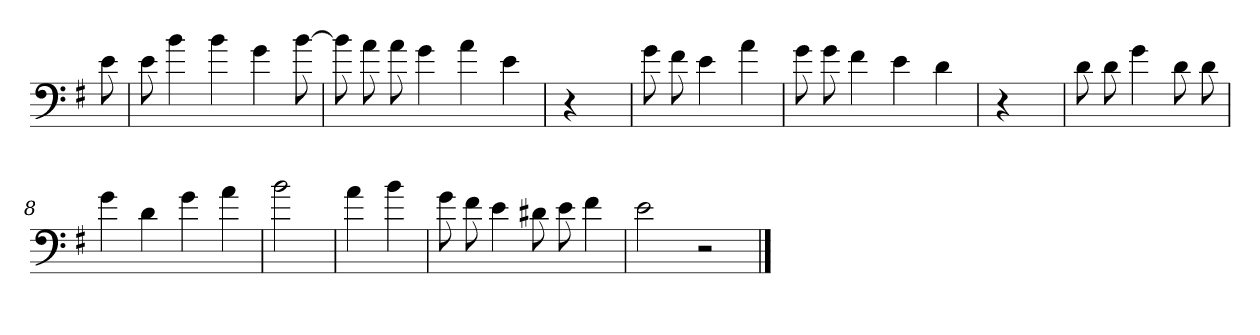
**kern
*part1
*staff1
*clefF4
*k[f#]
*e:
=
8e
=1
8e
4b
4b
4g
[8b
=2
8b]
8a
8a
4g
4a
4e
=3
4r
=4
8g
8f#
4e
4a
=5
8g
8g
4f#
4e
4d
=6
4r
=7
8d
8d
4g
8d
8d
=8
4g
4d
4g
4a
=9
2b
=10
4a
4b
=11
8g
8f#
4e
8d#X
8e
4f#
=12
2e
2r
==
*-
